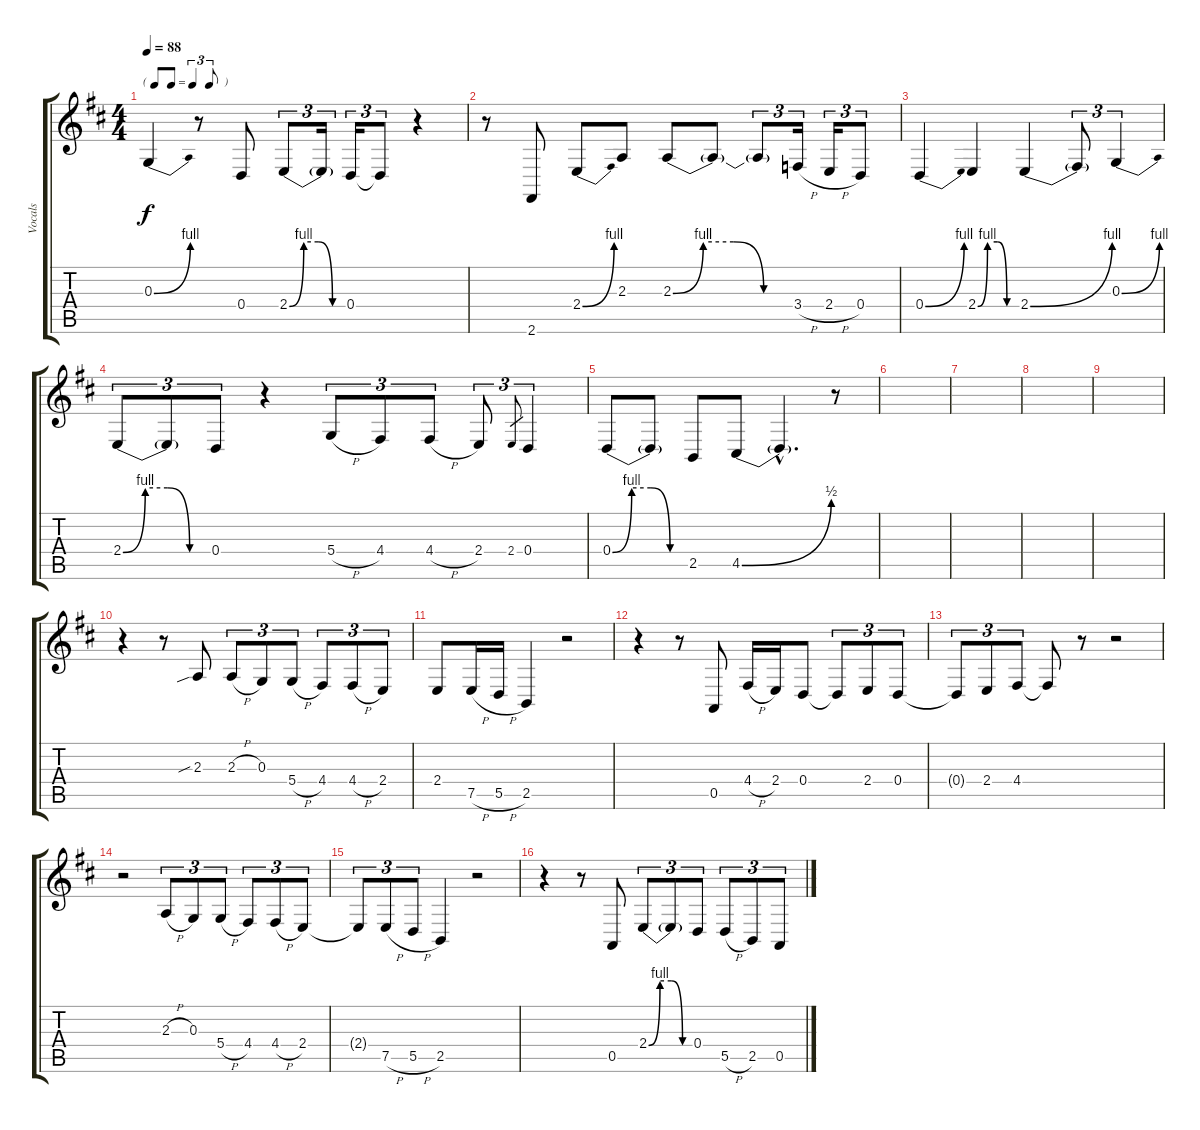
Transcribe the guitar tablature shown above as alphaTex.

\track ("Vocals" "Vocals") {instrument altosax}
\staff {score tabs}
\tuning (E4 B3 G3 D3 A2 E2) {hide}
\ts (4 4)
\tf triplet8th
\tempo 88
\clef g2
\ks d
0.3{be (bend 0 0 60 4)}.4{dy f} r.8 0.4.8 2.4{be (custom 0 0 15 4 30 4 45 0 60 0)}.8{tu (3 2)} 2.4{t}.16{tu (3 2)} 0.4.16{tu (3 2)} 0.4{t}.8{tu (3 2)} r.4 |
r.8 2.6.8 2.4{be (bend 0 0 60 4)}.8 2.3.8 2.3{be (custom 0 0 15 4 30 4 45 0 60 0)}.8 2.3{t}.8 2.3{t}.8{tu (3 2)} 3.4{h}.16{tu (3 2)} 2.4{h}.16{tu (3 2)} 0.4.8{tu (3 2)} |
0.4{be (bend 0 0 60 4)}.4 2.4{be (custom 0 0 15 4 30 4 45 0 60 0)}.4 2.4{be (bend 0 0 60 4)}.4 2.4{t}.8{tu (3 2)} 0.3{be (bend 0 0 60 4)}.4{tu (3 2)} |
2.4{be (custom 0 0 15 4 30 4 45 0 60 0)}.8{tu (3 2)} 2.4{t}.8{tu (3 2)} 0.4.8{tu (3 2)} r.4 5.4{h}.8{tu (3 2)} 4.4.8{tu (3 2)} 4.4{h}.8{tu (3 2)} 2.4.8{tu (3 2)} 2.4.8{gr} 0.4.4{tu (3 2)} |
0.4{be (custom 0 0 15 4 30 4 45 0 60 0)}.8 0.4{t}.8 2.5.8 4.5{be (bend 0 0 60 2)}.8 4.5{hac t}.4{d} r.8 |
|
|
|
|
r.4 r.8 2.3{sib}.8 2.3{h}.8{tu (3 2)} 0.3.8{tu (3 2)} 5.4{h}.8{tu (3 2)} 4.4.8{tu (3 2)} 4.4{h}.8{tu (3 2)} 2.4.8{tu (3 2)} |
2.4.8 7.5{h}.16 5.5{h}.16 2.5.4 r.2 |
r.4 r.8 0.5.8 4.4{h}.16 2.4.16 0.4.8 0.4{t}.8{tu (3 2)} 2.4.8{tu (3 2)} 0.4.8{tu (3 2)} |
0.4{t}.8{tu (3 2)} 2.4.8{tu (3 2)} 4.4.8{tu (3 2)} 4.4{t}.8 r.8 r.2 |
r.2 2.3{h}.8{tu (3 2)} 0.3.8{tu (3 2)} 5.4{h}.8{tu (3 2)} 4.4.8{tu (3 2)} 4.4{h}.8{tu (3 2)} 2.4.8{tu (3 2)} |
2.4{t}.8{tu (3 2)} 7.5{h}.8{tu (3 2)} 5.5{h}.8{tu (3 2)} 2.5.4 r.2 |
r.4 r.8 0.5.8 2.4{be (custom 0 0 15 4 30 4 45 0 60 0)}.8{tu (3 2)} 2.4{t}.8{tu (3 2)} 0.4.8{tu (3 2)} 5.5{h}.8{tu (3 2)} 2.5.8{tu (3 2)} 0.5.8{tu (3 2)}
